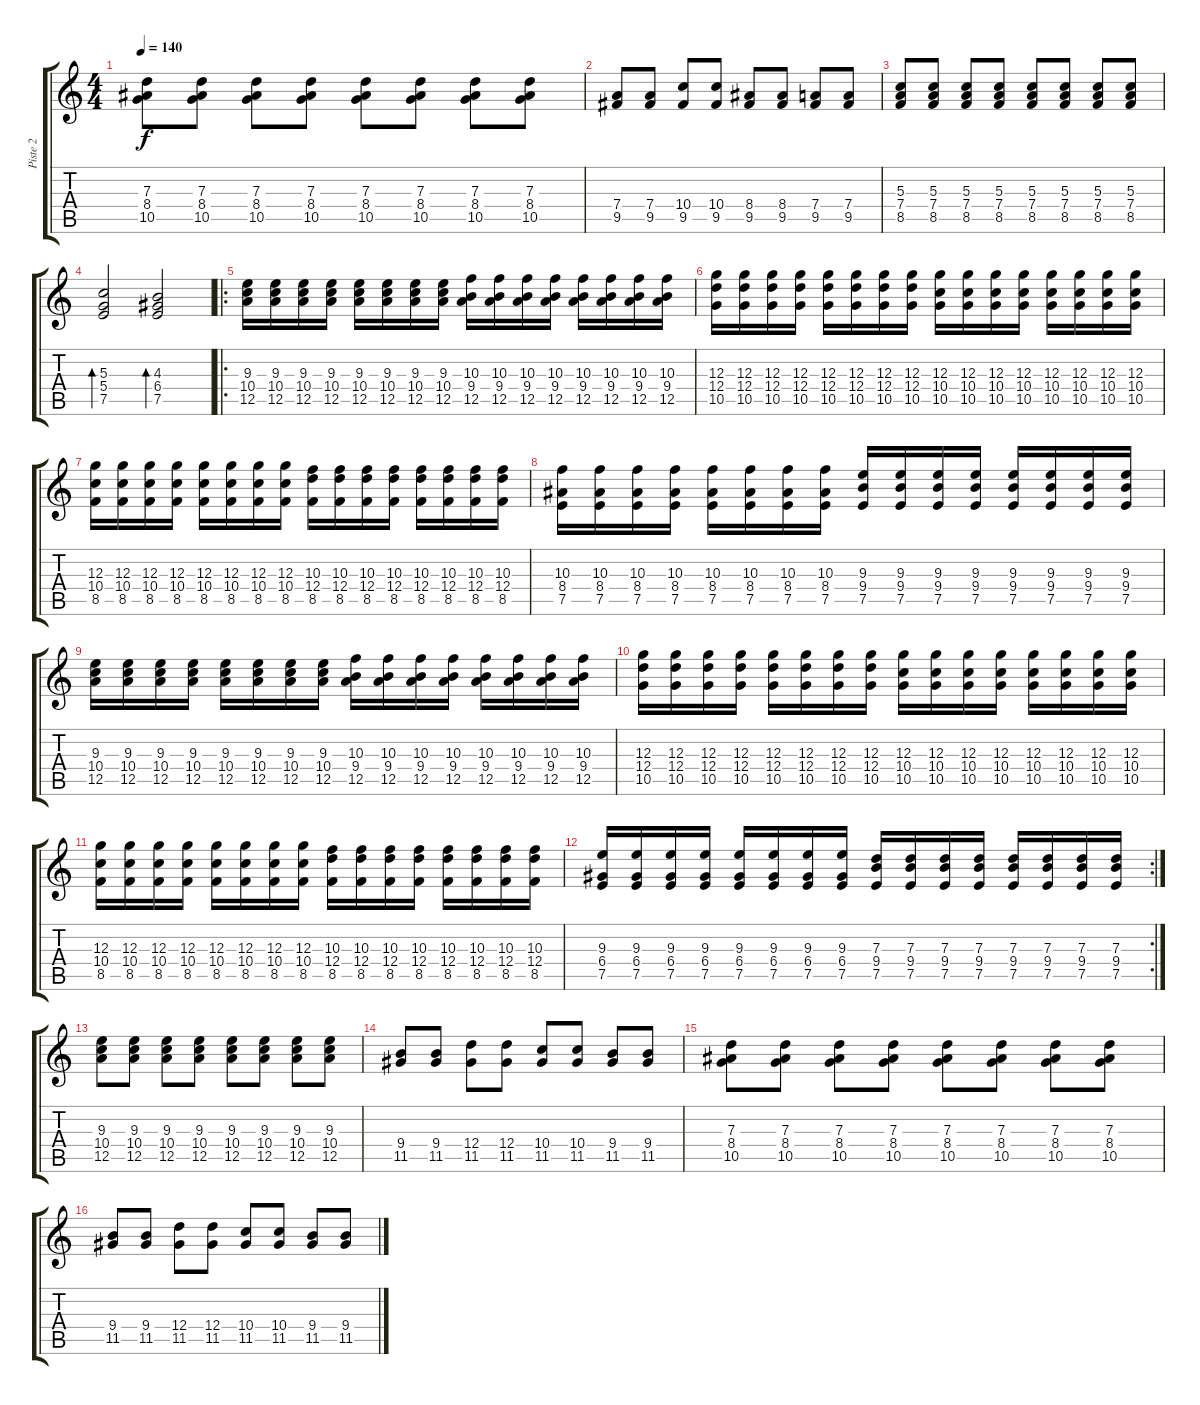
\track ("Piste 2" "Piste 2") {instrument distortionguitar}
\staff {score tabs}
\tuning (E4 B3 G3 D3 A2 E2) {hide}
\ts (4 4)
\tempo 140
\clef g2
\ks c
(7.3 8.4 10.5).8{dy f} (7.3 8.4 10.5).8 (7.3 8.4 10.5).8 (7.3 8.4 10.5).8 (7.3 8.4 10.5).8 (7.3 8.4 10.5).8 (7.3 8.4 10.5).8 (7.3 8.4 10.5).8 |
(7.4 9.5).8 (7.4 9.5).8 (10.4 9.5).8 (10.4 9.5).8 (8.4 9.5).8 (8.4 9.5).8 (7.4 9.5).8 (7.4 9.5).8 |
(5.3 7.4 8.5).8 (5.3 7.4 8.5).8 (5.3 7.4 8.5).8 (5.3 7.4 8.5).8 (5.3 7.4 8.5).8 (5.3 7.4 8.5).8 (5.3 7.4 8.5).8 (5.3 7.4 8.5).8 |
(5.3 5.4 7.5).2{bd 240} (4.3 6.4 7.5).2{bd 240} |
\ro
(9.3 10.4 12.5).16 (9.3 10.4 12.5).16 (9.3 10.4 12.5).16 (9.3 10.4 12.5).16 (9.3 10.4 12.5).16 (9.3 10.4 12.5).16 (9.3 10.4 12.5).16 (9.3 10.4 12.5).16 (10.3 9.4 12.5).16 (10.3 9.4 12.5).16 (10.3 9.4 12.5).16 (10.3 9.4 12.5).16 (10.3 9.4 12.5).16 (10.3 9.4 12.5).16 (10.3 9.4 12.5).16 (10.3 9.4 12.5).16 |
(12.3 12.4 10.5).16 (12.3 12.4 10.5).16 (12.3 12.4 10.5).16 (12.3 12.4 10.5).16 (12.3 12.4 10.5).16 (12.3 12.4 10.5).16 (12.3 12.4 10.5).16 (12.3 12.4 10.5).16 (12.3 10.4 10.5).16 (12.3 10.4 10.5).16 (12.3 10.4 10.5).16 (12.3 10.4 10.5).16 (12.3 10.4 10.5).16 (12.3 10.4 10.5).16 (12.3 10.4 10.5).16 (12.3 10.4 10.5).16 |
(12.3 10.4 8.5).16 (12.3 10.4 8.5).16 (12.3 10.4 8.5).16 (12.3 10.4 8.5).16 (12.3 10.4 8.5).16 (12.3 10.4 8.5).16 (12.3 10.4 8.5).16 (12.3 10.4 8.5).16 (10.3 12.4 8.5).16 (10.3 12.4 8.5).16 (10.3 12.4 8.5).16 (10.3 12.4 8.5).16 (10.3 12.4 8.5).16 (10.3 12.4 8.5).16 (10.3 12.4 8.5).16 (10.3 12.4 8.5).16 |
(10.3 8.4 7.5).16 (10.3 8.4 7.5).16 (10.3 8.4 7.5).16 (10.3 8.4 7.5).16 (10.3 8.4 7.5).16 (10.3 8.4 7.5).16 (10.3 8.4 7.5).16 (10.3 8.4 7.5).16 (9.3 9.4 7.5).16 (9.3 9.4 7.5).16 (9.3 9.4 7.5).16 (9.3 9.4 7.5).16 (9.3 9.4 7.5).16 (9.3 9.4 7.5).16 (9.3 9.4 7.5).16 (9.3 9.4 7.5).16 |
(9.3 10.4 12.5).16 (9.3 10.4 12.5).16 (9.3 10.4 12.5).16 (9.3 10.4 12.5).16 (9.3 10.4 12.5).16 (9.3 10.4 12.5).16 (9.3 10.4 12.5).16 (9.3 10.4 12.5).16 (10.3 9.4 12.5).16 (10.3 9.4 12.5).16 (10.3 9.4 12.5).16 (10.3 9.4 12.5).16 (10.3 9.4 12.5).16 (10.3 9.4 12.5).16 (10.3 9.4 12.5).16 (10.3 9.4 12.5).16 |
(12.3 12.4 10.5).16 (12.3 12.4 10.5).16 (12.3 12.4 10.5).16 (12.3 12.4 10.5).16 (12.3 12.4 10.5).16 (12.3 12.4 10.5).16 (12.3 12.4 10.5).16 (12.3 12.4 10.5).16 (12.3 10.4 10.5).16 (12.3 10.4 10.5).16 (12.3 10.4 10.5).16 (12.3 10.4 10.5).16 (12.3 10.4 10.5).16 (12.3 10.4 10.5).16 (12.3 10.4 10.5).16 (12.3 10.4 10.5).16 |
(12.3 10.4 8.5).16 (12.3 10.4 8.5).16 (12.3 10.4 8.5).16 (12.3 10.4 8.5).16 (12.3 10.4 8.5).16 (12.3 10.4 8.5).16 (12.3 10.4 8.5).16 (12.3 10.4 8.5).16 (10.3 12.4 8.5).16 (10.3 12.4 8.5).16 (10.3 12.4 8.5).16 (10.3 12.4 8.5).16 (10.3 12.4 8.5).16 (10.3 12.4 8.5).16 (10.3 12.4 8.5).16 (10.3 12.4 8.5).16 |
\rc 2
(9.3 6.4 7.5).16 (9.3 6.4 7.5).16 (9.3 6.4 7.5).16 (9.3 6.4 7.5).16 (9.3 6.4 7.5).16 (9.3 6.4 7.5).16 (9.3 6.4 7.5).16 (9.3 6.4 7.5).16 (7.3 9.4 7.5).16 (7.3 9.4 7.5).16 (7.3 9.4 7.5).16 (7.3 9.4 7.5).16 (7.3 9.4 7.5).16 (7.3 9.4 7.5).16 (7.3 9.4 7.5).16 (7.3 9.4 7.5).16 |
(9.3 10.4 12.5).8 (9.3 10.4 12.5).8 (9.3 10.4 12.5).8 (9.3 10.4 12.5).8 (9.3 10.4 12.5).8 (9.3 10.4 12.5).8 (9.3 10.4 12.5).8 (9.3 10.4 12.5).8 |
(9.4 11.5).8 (9.4 11.5).8 (12.4 11.5).8 (12.4 11.5).8 (10.4 11.5).8 (10.4 11.5).8 (9.4 11.5).8 (9.4 11.5).8 |
(7.3 8.4 10.5).8 (7.3 8.4 10.5).8 (7.3 8.4 10.5).8 (7.3 8.4 10.5).8 (7.3 8.4 10.5).8 (7.3 8.4 10.5).8 (7.3 8.4 10.5).8 (7.3 8.4 10.5).8 |
(9.4 11.5).8 (9.4 11.5).8 (12.4 11.5).8 (12.4 11.5).8 (10.4 11.5).8 (10.4 11.5).8 (9.4 11.5).8 (9.4 11.5).8
